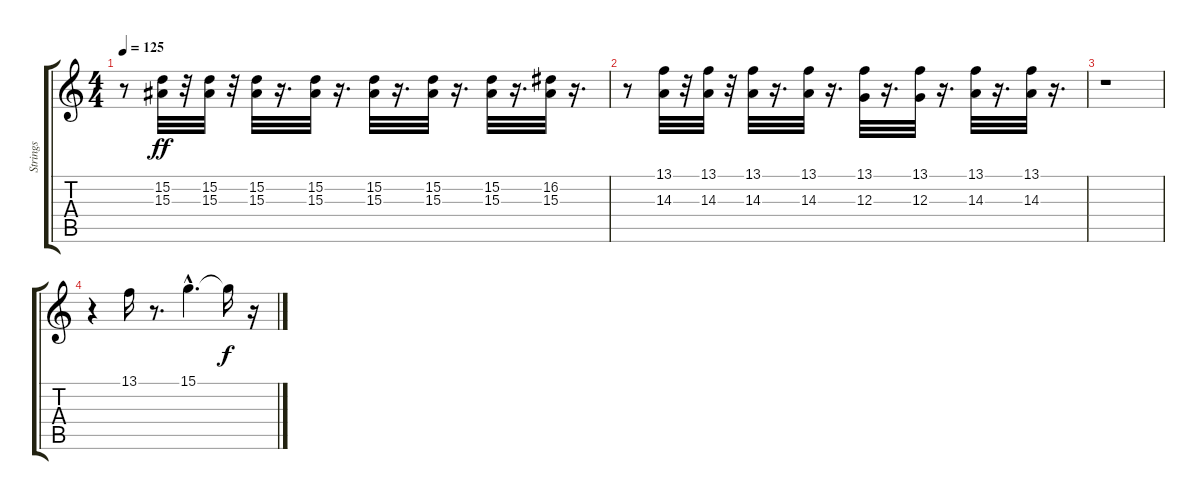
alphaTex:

\track ("Strings" "Strings") {instrument tremolostrings}
\staff {score tabs}
\tuning (E4 B3 G3 D3 A2 E2) {hide}
\ts (4 4)
\tempo 125
\clef g2
\ks c
r.8{dy ff} (15.2 15.3).32 r.32 (15.2 15.3).32 r.32 (15.2 15.3).32 r.16{d} (15.2 15.3).32 r.16{d} (15.2 15.3).32 r.16{d} (15.2 15.3).32 r.16{d} (15.2 15.3).32 r.16{d} (16.2 15.3).32 r.16{d} |
r.8 (13.1 14.3).32 r.32 (13.1 14.3).32 r.32 (13.1 14.3).32 r.16{d} (13.1 14.3).32 r.16{d} (13.1 12.3).32 r.16{d} (13.1 12.3).32 r.16{d} (13.1 14.3).32 r.16{d} (13.1 14.3).32 r.16{d} |
r.1 |
r.4 13.1.16 r.8{d} 15.1{hac}.4{d} 15.1{t}.16{dy f} r.16
